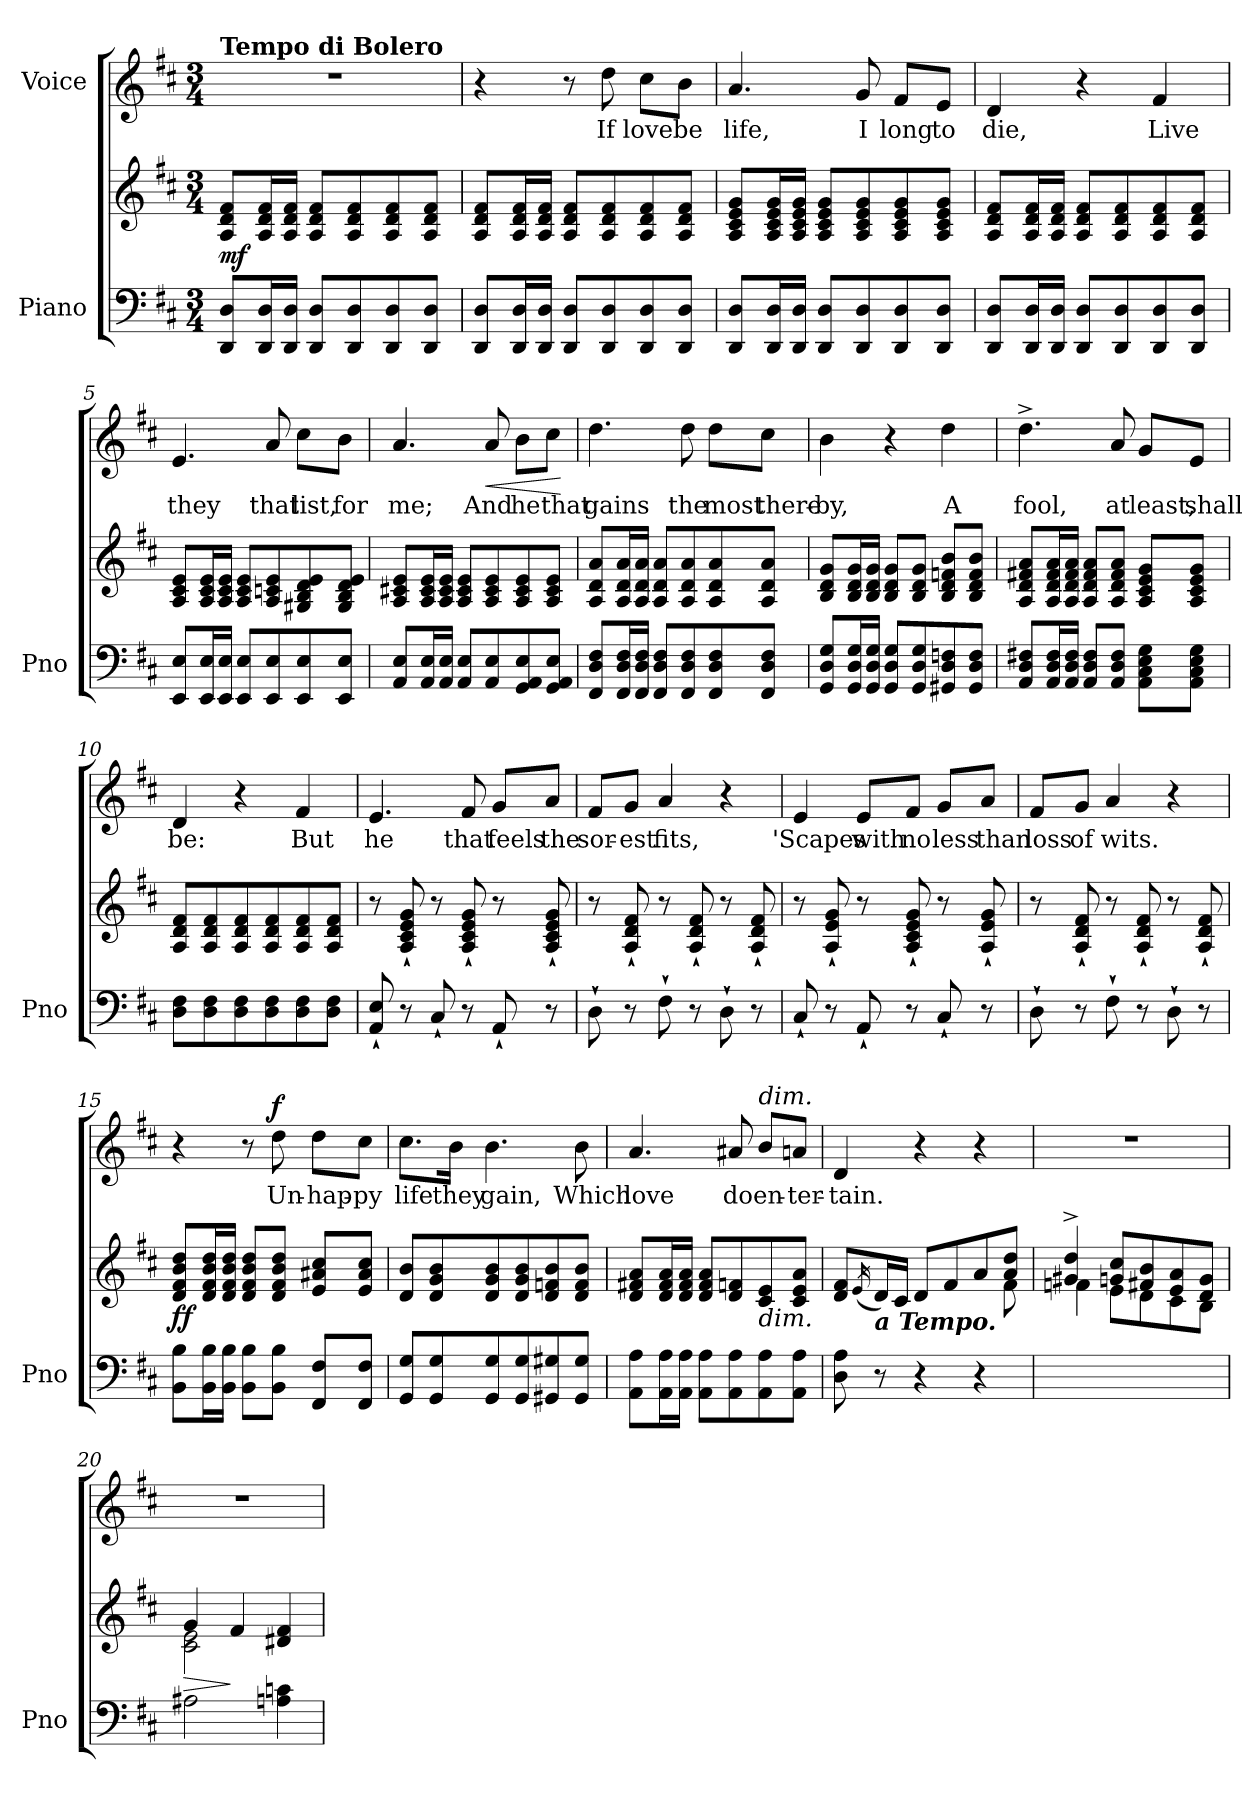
**kern	**kern	**dynam	**kern	**text	**dynam
*part2	*part2	*part2	*part1	*part1	*part1
*staff3	*staff2	*staff2/3	*staff1	*staff1	*staff1
*I"Piano	*	*	*I"Voice	*	*
*I'Pno	*	*	*	*	*
*clefF4	*clefG2	*	*clefG2	*	*
*k[f#c#]	*k[f#c#]	*	*k[f#c#]	*	*
*M3/4	*M3/4	*	*M3/4	*	*
=1	=1	=1	=1	=1	=1
!	!	!	!LO:TX:a:B:t=Tempo di Bolero	!	!
!	!	!LO:DY:b	!	!	!
8DD/ 8D/L	8A/ 8d/ 8f#/L	mf	2.r	.	.
16DD/ 16D/L	16A/ 16d/ 16f#/L	.	.	.	.
16DD/ 16D/JJ	16A/ 16d/ 16f#/JJ	.	.	.	.
8DD/ 8D/L	8A/ 8d/ 8f#/L	.	.	.	.
8DD/ 8D/	8A/ 8d/ 8f#/	.	.	.	.
8DD/ 8D/	8A/ 8d/ 8f#/	.	.	.	.
8DD/ 8D/J	8A/ 8d/ 8f#/J	.	.	.	.
=2	=2	=2	=2	=2	=2
8DD/ 8D/L	8A/ 8d/ 8f#/L	.	4r	.	.
16DD/ 16D/L	16A/ 16d/ 16f#/L	.	.	.	.
16DD/ 16D/JJ	16A/ 16d/ 16f#/JJ	.	.	.	.
8DD/ 8D/L	8A/ 8d/ 8f#/L	.	8r	.	.
!	!	!	!	!LO:LY:b	!
8DD/ 8D/	8A/ 8d/ 8f#/	.	8dd\	If	.
!	!	!	!	!LO:LY:b	!
8DD/ 8D/	8A/ 8d/ 8f#/	.	8cc#\L	love	.
!	!	!	!	!LO:LY:b	!
8DD/ 8D/J	8A/ 8d/ 8f#/J	.	8b\J	be	.
=3	=3	=3	=3	=3	=3
!	!	!	!	!LO:LY:b	!
8DD/ 8D/L	8A/ 8c#/ 8e/ 8g/L	.	4.a/	life,	.
16DD/ 16D/L	16A/ 16c#/ 16e/ 16g/L	.	.	.	.
16DD/ 16D/JJ	16A/ 16c#/ 16e/ 16g/JJ	.	.	.	.
8DD/ 8D/L	8A/ 8c#/ 8e/ 8g/L	.	.	.	.
!	!	!	!	!LO:LY:b	!
8DD/ 8D/	8A/ 8c#/ 8e/ 8g/	.	8g/	I	.
!	!	!	!	!LO:LY:b	!
8DD/ 8D/	8A/ 8c#/ 8e/ 8g/	.	8f#/L	long	.
!	!	!	!	!LO:LY:b	!
8DD/ 8D/J	8A/ 8c#/ 8e/ 8g/J	.	8e/J	to	.
=4	=4	=4	=4	=4	=4
!	!	!	!	!LO:LY:b	!
8DD/ 8D/L	8A/ 8d/ 8f#/L	.	4d/	die,	.
16DD/ 16D/L	16A/ 16d/ 16f#/L	.	.	.	.
16DD/ 16D/JJ	16A/ 16d/ 16f#/JJ	.	.	.	.
8DD/ 8D/L	8A/ 8d/ 8f#/L	.	4r	.	.
8DD/ 8D/	8A/ 8d/ 8f#/	.	.	.	.
!	!	!	!	!LO:LY:b	!
8DD/ 8D/	8A/ 8d/ 8f#/	.	4f#/	Live	.
8DD/ 8D/J	8A/ 8d/ 8f#/J	.	.	.	.
!!LO:LB:g=z
=5	=5	=5	=5	=5	=5
!	!	!	!	!LO:LY:b	!
8EE/ 8E/L	8A/ 8c#/ 8e/L	.	4.e/	they	.
16EE/ 16E/L	16A/ 16c#/ 16e/L	.	.	.	.
16EE/ 16E/JJ	16A/ 16c#/ 16e/JJ	.	.	.	.
8EE/ 8E/L	8A/ 8c#/ 8e/L	.	.	.	.
!	!	!	!	!LO:LY:b	!
8EE/ 8E/	8A/ 8cn/ 8e/	.	8a/	that	.
!	!	!	!	!LO:LY:b	!
8EE/ 8E/	8G#X/ 8B/ 8d/ 8e/	.	8cc#\L	list,	.
!	!	!	!	!LO:LY:b	!
8EE/ 8E/J	8G#/ 8B/ 8d/ 8e/J	.	8b\J	for	.
=6	=6	=6	=6	=6	=6
!	!	!	!	!LO:LY:b	!
8AA/ 8E/L	8A/ 8c#X/ 8e/L	.	4.a/	me;	.
16AA/ 16E/L	16A/ 16c#/ 16e/L	.	.	.	.
16AA/ 16E/JJ	16A/ 16c#/ 16e/JJ	.	.	.	.
8AA/ 8E/L	8A/ 8c#/ 8e/L	.	.	.	.
!	!	!	!	!LO:LY:b	!LO:HP:b
8AA/ 8E/	8A/ 8c#/ 8e/	.	8a/	And	<
!	!	!	!	!LO:LY:b	!
8GG/ 8AA/ 8E/	8A/ 8c#/ 8e/	.	8b\L	he	.
!	!	!	!	!LO:LY:b	!
8GG/ 8AA/ 8E/J	8A/ 8c#/ 8e/J	.	8cc#\J	that	.
.	.	.	.	.	[
=7	=7	=7	=7	=7	=7
!	!	!	!	!LO:LY:b	!
8FF#/ 8D/ 8F#/L	8A/ 8d/ 8a/L	.	4.dd\	gains	.
16FF#/ 16D/ 16F#/L	16A/ 16d/ 16a/L	.	.	.	.
16FF#/ 16D/ 16F#/JJ	16A/ 16d/ 16a/JJ	.	.	.	.
8FF#/ 8D/ 8F#/L	8A/ 8d/ 8a/L	.	.	.	.
!	!	!	!	!LO:LY:b	!
8FF#/ 8D/ 8F#/	8A/ 8d/ 8a/	.	8dd\	the	.
!	!	!	!	!LO:LY:b	!
8FF#/ 8D/ 8F#/	8A/ 8d/ 8a/	.	8dd\L	most	.
!	!	!	!	!LO:LY:b	!
8FF#/ 8D/ 8F#/J	8A/ 8d/ 8a/J	.	8cc#\J	there-	.
=8	=8	=8	=8	=8	=8
!	!	!	!	!LO:LY:b	!
8GG/ 8D/ 8G/L	8B/ 8d/ 8g/L	.	4b\	-by,	.
16GG/ 16D/ 16G/L	16B/ 16d/ 16g/L	.	.	.	.
16GG/ 16D/ 16G/JJ	16B/ 16d/ 16g/JJ	.	.	.	.
8GG/ 8D/ 8G/L	8B/ 8d/ 8g/L	.	4r	.	.
8GG/ 8D/ 8G/	8B/ 8d/ 8g/J	.	.	.	.
!	!	!	!	!LO:LY:b	!
8GG#X/ 8D/ 8Fn/	8B/ 8d/ 8fn/ 8b/L	.	4dd\	A	.
8GG#/ 8D/ 8F/J	8B/ 8d/ 8f/ 8b/J	.	.	.	.
!!LO:PB:g=z
=9	=9	=9	=9	=9	=9
!	!	!	!	!LO:LY:b	!
8AA/ 8D/ 8F#X/L	8A/ 8d/ 8f#X/ 8a/L	.	4.dd^\	fool,	.
16AA/ 16D/ 16F#/L	16A/ 16d/ 16f#/ 16a/L	.	.	.	.
16AA/ 16D/ 16F#/JJ	16A/ 16d/ 16f#/ 16a/JJ	.	.	.	.
8AA/ 8D/ 8F#/L	8A/ 8d/ 8f#/ 8a/L	.	.	.	.
!	!	!	!	!LO:LY:b	!
8AA/ 8D/ 8F#/J	8A/ 8d/ 8f#/ 8a/J	.	8a/	at	.
!	!	!	!	!LO:LY:b	!
8AA\ 8C#\ 8E\ 8G\L	8A/ 8c#/ 8e/ 8g/L	.	8g/L	least,	.
!	!	!	!	!LO:LY:b	!
8AA\ 8C#\ 8E\ 8G\J	8A/ 8c#/ 8e/ 8g/J	.	8e/J	shall	.
=10	=10	=10	=10	=10	=10
!	!	!	!	!LO:LY:b	!
8D\ 8F#\L	8A/ 8d/ 8f#/L	.	4d/	be:	.
8D\ 8F#\	8A/ 8d/ 8f#/	.	.	.	.
8D\ 8F#\	8A/ 8d/ 8f#/	.	4r	.	.
8D\ 8F#\	8A/ 8d/ 8f#/	.	.	.	.
!	!	!	!	!LO:LY:b	!
8D\ 8F#\	8A/ 8d/ 8f#/	.	4f#/	But	.
8D\ 8F#\J	8A/ 8d/ 8f#/J	.	.	.	.
=11	=11	=11	=11	=11	=11
!	!	!	!	!LO:LY:b	!
8AA/` 8E/`	8r	.	4.e/	he	.
8r	8A/` 8c#/` 8e/` 8g/`	.	.	.	.
8C#`/	8r	.	.	.	.
!	!	!	!	!LO:LY:b	!
8r	8A/` 8c#/` 8e/` 8g/`	.	8f#/	that	.
!	!	!	!	!LO:LY:b	!
8AA`/	8r	.	8g/L	feels	.
!	!	!	!	!LO:LY:b	!
8r	8A/` 8c#/` 8e/` 8g/`	.	8a/J	the	.
!!LO:LB:g=z
=12	=12	=12	=12	=12	=12
!	!	!	!	!LO:LY:b	!
8D`\	8r	.	8f#/L	sor-	.
!	!	!	!	!LO:LY:b	!
8r	8A/` 8d/` 8f#/`	.	8g/J	-est	.
!	!	!	!	!LO:LY:b	!
8F#`\	8r	.	4a/	fits,	.
8r	8A/` 8d/` 8f#/`	.	.	.	.
8D`\	8r	.	4r	.	.
8r	8A/` 8d/` 8f#/`	.	.	.	.
=13	=13	=13	=13	=13	=13
!	!	!	!	!LO:LY:b	!
8C#`/	8r	.	4e/	'Scapes	.
8r	8A/` 8e/` 8g/`	.	.	.	.
!	!	!	!	!LO:LY:b	!
8AA`/	8r	.	8e/L	with	.
!	!	!	!	!LO:LY:b	!
8r	8A/` 8c#/` 8e/` 8g/`	.	8f#/J	no	.
!	!	!	!	!LO:LY:b	!
8C#`/	8r	.	8g/L	less	.
!	!	!	!	!LO:LY:b	!
8r	8A/` 8e/` 8g/`	.	8a/J	than	.
=14	=14	=14	=14	=14	=14
!	!	!	!	!LO:LY:b	!
8D`\	8r	.	8f#/L	loss	.
!	!	!	!	!LO:LY:b	!
8r	8A/` 8d/` 8f#/`	.	8g/J	of	.
!	!	!	!	!LO:LY:b	!
8F#`\	8r	.	4a/	wits.	.
8r	8A/` 8d/` 8f#/`	.	.	.	.
8D`\	8r	.	4r	.	.
8r	8A/` 8d/` 8f#/`	.	.	.	.
!!LO:LB:g=z
=15	=15	=15	=15	=15	=15
!	!	!LO:DY:b	!	!	!
8BB\ 8B\L	8d/ 8f#/ 8b/ 8dd/L	ff	4r	.	.
16BB\ 16B\L	16d/ 16f#/ 16b/ 16dd/L	.	.	.	.
16BB\ 16B\JJ	16d/ 16f#/ 16b/ 16dd/JJ	.	.	.	.
8BB\ 8B\L	8d/ 8f#/ 8b/ 8dd/L	.	8r	.	.
!	!	!	!	!LO:LY:b	!LO:DY:a
8BB\ 8B\J	8d/ 8f#/ 8b/ 8dd/J	.	8dd\	Un-	f
!	!	!	!	!LO:LY:b	!
8FF#/ 8F#/L	8e/ 8a#X/ 8cc#/L	.	8dd\L	-hap-	.
!	!	!	!	!LO:LY:b	!
8FF#/ 8F#/J	8e/ 8a#/ 8cc#/J	.	8cc#\J	-py	.
=16	=16	=16	=16	=16	=16
!	!	!	!	!LO:LY:b	!
8GG/ 8G/L	8d/ 8b/L	.	8.cc#\L	life	.
8GG/ 8G/	8d/ 8g/ 8b/	.	.	.	.
!	!	!	!	!LO:LY:b	!
.	.	.	16b\Jk	they	.
!	!	!	!	!LO:LY:b	!
8GG/ 8G/	8d/ 8g/ 8b/	.	4.b\	gain,	.
8GG/ 8G/	8d/ 8g/ 8b/	.	.	.	.
8GG#X/ 8G#X/	8d/ 8fn/ 8b/	.	.	.	.
!	!	!	!	!LO:LY:b	!
8GG#/ 8G#/J	8d/ 8f/ 8b/J	.	8b\	Which	.
=17	=17	=17	=17	=17	=17
!	!	!	!	!LO:LY:b	!
8AA\ 8A\L	8d/ 8f#X/ 8a/L	.	4.a/	love	.
16AA\ 16A\L	16d/ 16f#/ 16a/L	.	.	.	.
16AA\ 16A\JJ	16d/ 16f#/ 16a/JJ	.	.	.	.
8AA\ 8A\L	8d/ 8f#/ 8a/L	.	.	.	.
!	!	!	!	!LO:LY:b	!
8AA\ 8A\	8d/ 8fn/	.	8a#X/	do	.
*	*	*	*MM55	*	*
!	!	!	!LO:TX:a:i:t=dim.	!	!
!	!LO:TX:b:i:t=dim.	!	!	!	!
!	!	!	!	!LO:LY:b	!
8AA\ 8A\	8c#/ 8e/	.	8b/L	en-	.
!	!	!	!	!LO:LY:b	!
8AA\ 8A\J	8c#/ 8e/ 8a/J	.	8an/J	-ter-	.
!!LO:LB:g=z
=18	=18	=18	=18	=18	=18
*	*^	*	*	*	*
!	!	!	!	!	!LO:LY:b	!
*	*	*	*	*^	*	*
8D\ 8A\	8d/ 8f#/L	2ryy	.	4d/	8ryy	-tain.	.
*	*	*	*	*MM70	*	*	*
.	(<16qe/	.	.	.	.	.	.
!	!LO:TX:b:Bi:t=a Tempo.	!	!	!	!	!	!
8r	16d/L)	.	.	.	2ryy	.	.
.	16c#/JJ	.	.	.	.	.	.
4r	8d/L	.	.	4r	.	.	.
.	8f#/	.	.	.	.	.	.
4r	8a/	8rddyy	.	4r	.	.	.
.	8a/ 8dd/J	8f#\	.	.	8ryy	.	.
*	*	*	*	*v	*v	*	*
=19	=19	=19	=19	=19	=19	=19
2.ryy	4g#X/^ 4dd/^	4fn\	.	2.r	.	.
.	8gn/ 8cc#/L	8e\L	.	.	.	.
.	8f#X/ 8b/	8d\	.	.	.	.
.	8e/ 8a/	8c#\	.	.	.	.
.	8d/ 8g/J	8B\J	.	.	.	.
=20	=20	=20	=20	=20	=20	=20
!	!	!	!LO:HP:b	!	!	!
2A#X\	4g/	2c#\ 2e\	>	2.r	.	.
.	4f#/	.	]	.	.	.
4An\ 4cn\	4d#X/ 4f#/	4rddyy	.	.	.	.
*	*v	*v	*	*	*	*
=	=	=	=	=	=
*-	*-	*-	*-	*-	*-
